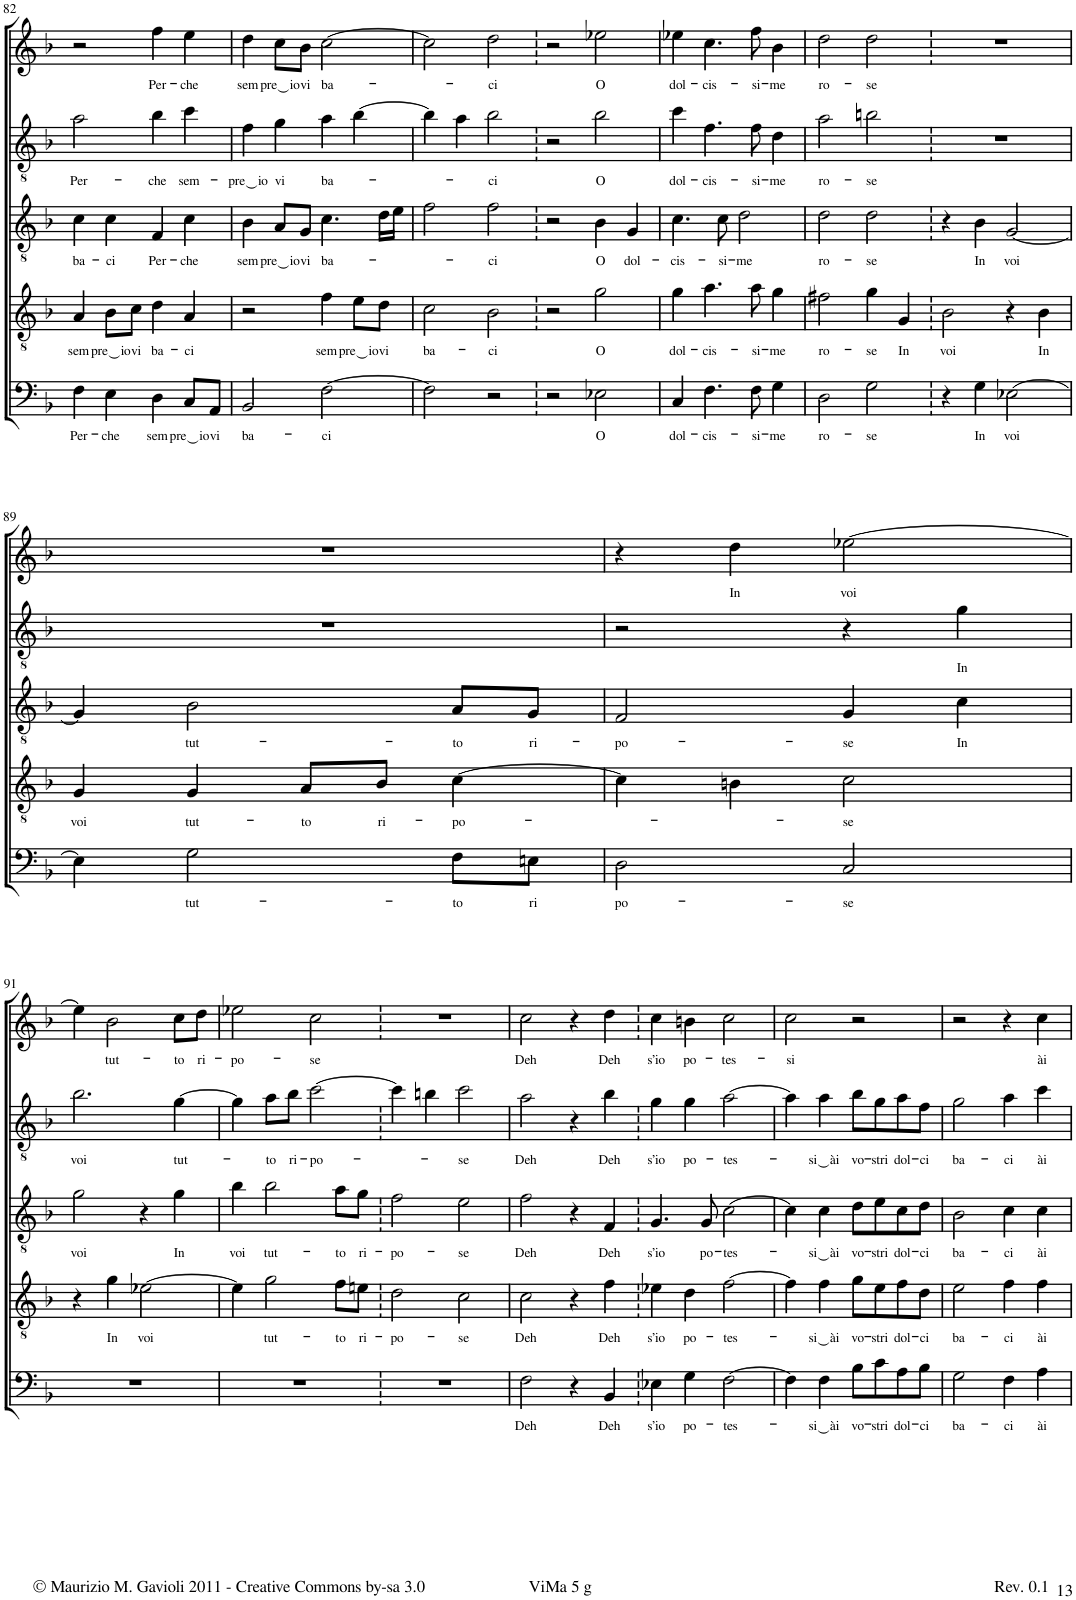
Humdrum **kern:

**kern	**text	**kern	**text	**kern	**text	**kern	**text	**kern	**text
*part5	*part5	*part4	*part4	*part3	*part3	*part2	*part2	*part1	*part1
*staff5	*staff5	*staff4	*staff4	*staff3	*staff3	*staff2	*staff2	*staff1	*staff1
*I"Voice	*	*I"Voice	*	*I"Voice	*	*I"Voice	*	*I"Voice	*
*I'Vc	*	*I'Vc	*	*	*	*	*	*	*
!!LO:PB:g=z
*clefF4	*	*clefGv2	*	*clefGv2	*	*clefGv2	*	*clefG2	*
*k[b-]	*	*k[b-]	*	*k[b-]	*	*k[b-]	*	*k[b-]	*
*M4/4	*	*M4/4	*	*M4/4	*	*M4/4	*	*M4/4	*
*met(c)	*	*met(c)	*	*met(c)	*	*met(c)	*	*met(c)	*
=82	=82	=82	=82	=82	=82	=82	=82	=82	=82
!	!LO:LY:b	!	!LO:LY:b	!	!LO:LY:b	!	!LO:LY:b	!	!
4F\	Per-	4A/	sem-	4c\	ba-	2a\	Per-	2r	.
!	!LO:LY:b	!	!LO:LY:b	!	!LO:LY:b	!	!	!	!
4E\	-che	8B-\L	-pre‿io	4c\	-ci	.	.	.	.
!	!	!	!LO:LY:b	!	!	!	!	!	!
.	.	8c\J	vi	.	.	.	.	.	.
!	!LO:LY:b	!	!LO:LY:b	!	!LO:LY:b	!	!LO:LY:b	!	!LO:LY:b
4D\	sem-	4d\	ba-	4F/	Per-	4b-\	-che	4ff\	Per-
!	!LO:LY:b	!	!LO:LY:b	!	!LO:LY:b	!	!LO:LY:b	!	!LO:LY:b
8C/L	-pre‿io	4A/	-ci	4c\	-che	4cc\	sem-	4ee\	-che
!	!LO:LY:b	!	!	!	!	!	!	!	!
8AA/J	vi	.	.	.	.	.	.	.	.
=83	=83	=83	=83	=83	=83	=83	=83	=83	=83
!	!LO:LY:b	!	!	!	!LO:LY:b	!	!LO:LY:b	!	!LO:LY:b
2BB-/	ba-	2r	.	4B-\	sem-	4f\	-pre‿io	4dd\	sem-
!	!	!	!	!	!LO:LY:b	!	!LO:LY:b	!	!LO:LY:b
.	.	.	.	8A/L	-pre‿io	4g\	vi	8cc\L	-pre‿io
!	!	!	!	!	!LO:LY:b	!	!	!	!LO:LY:b
.	.	.	.	8G/J	vi	.	.	8b-\J	vi
!	!LO:LY:b	!	!LO:LY:b	!	!LO:LY:b	!	!LO:LY:b	!	!LO:LY:b
[2F\	-ci	4f\	sem-	4.c\	ba-	4a\	ba-	[2cc\	ba-
!	!	!	!LO:LY:b	!	!	!	!	!	!
.	.	8e\L	-pre‿io	.	.	[4b-\	.	.	.
!	!	!	!LO:LY:b	!	!	!	!	!	!
.	.	8d\J	vi	16d\LL	.	.	.	.	.
.	.	.	.	16e\JJ	.	.	.	.	.
=84	=84	=84	=84	=84	=84	=84	=84	=84	=84
!	!	!	!LO:LY:b	!	!	!	!	!	!
2F\]	.	2c\	ba-	2f\	.	4b-\]	.	2cc\]	.
.	.	.	.	.	.	4a\	.	.	.
!	!	!	!LO:LY:b	!	!LO:LY:b	!	!LO:LY:b	!	!LO:LY:b
2r	.	2B-\	-ci	2f\	-ci	2b-\	-ci	2dd\	-ci
=85	=85	=85	=85	=85	=85	=85	=85	=85	=85
2r	.	2r	.	2r	.	2r	.	2r	.
!	!LO:LY:b	!	!LO:LY:b	!	!LO:LY:b	!	!LO:LY:b	!	!LO:LY:b
2E-X\	O	2g\	O	4B-\	O	2b-\	O	2ee-X\	O
!	!	!	!	!	!LO:LY:b	!	!	!	!
.	.	.	.	4G/	dol-	.	.	.	.
=86	=86	=86	=86	=86	=86	=86	=86	=86	=86
!	!LO:LY:b	!	!LO:LY:b	!	!LO:LY:b	!	!LO:LY:b	!	!LO:LY:b
4C/	dol-	4g\	dol-	4.c\	-cis-	4cc\	dol-	4ee-X\	dol-
!	!LO:LY:b	!	!LO:LY:b	!	!	!	!LO:LY:b	!	!LO:LY:b
4.F\	-cis-	4.a\	-cis-	.	.	4.f\	-cis-	4.cc\	-cis-
!	!	!	!	!	!LO:LY:b	!	!	!	!
.	.	.	.	8c\	-si-	.	.	.	.
!	!	!	!	!	!LO:LY:b	!	!	!	!
.	.	.	.	2d\	-me	.	.	.	.
!	!LO:LY:b	!	!LO:LY:b	!	!	!	!LO:LY:b	!	!LO:LY:b
8F\	-si-	8a\	-si-	.	.	8f\	-si-	8ff\	-si-
!	!LO:LY:b	!	!LO:LY:b	!	!	!	!LO:LY:b	!	!LO:LY:b
4G\	-me	4g\	-me	.	.	4d\	-me	4b-\	-me
=87	=87	=87	=87	=87	=87	=87	=87	=87	=87
!	!LO:LY:b	!	!LO:LY:b	!	!LO:LY:b	!	!LO:LY:b	!	!LO:LY:b
2D\	ro-	2f#X\	ro-	2d\	ro-	2a\	ro-	2dd\	ro-
!	!LO:LY:b	!	!LO:LY:b	!	!LO:LY:b	!	!LO:LY:b	!	!LO:LY:b
2G\	-se	4g\	-se	2d\	-se	2bn\	-se	2dd\	-se
!	!	!	!LO:LY:b	!	!	!	!	!	!
.	.	4G/	In	.	.	.	.	.	.
=88	=88	=88	=88	=88	=88	=88	=88	=88	=88
!	!	!	!LO:LY:b	!	!	!	!	!	!
4r	.	2B-\	voi	4r	.	1r	.	1r	.
!	!LO:LY:b	!	!	!	!LO:LY:b	!	!	!	!
4G\	In	.	.	4B-\	In	.	.	.	.
!	!LO:LY:b	!	!	!	!LO:LY:b	!	!	!	!
[2E-X\	voi	4r	.	[2G/	voi	.	.	.	.
!	!	!	!LO:LY:b	!	!	!	!	!	!
.	.	4B-\	In	.	.	.	.	.	.
!!LO:LB:g=z
=89	=89	=89	=89	=89	=89	=89	=89	=89	=89
!	!	!	!LO:LY:b	!	!	!	!	!	!
4E-\]	.	4G/	voi	4G/]	.	1r	.	1r	.
!	!LO:LY:b	!	!LO:LY:b	!	!LO:LY:b	!	!	!	!
2G\	tut-	4G/	tut-	2B-\	tut-	.	.	.	.
!	!	!	!LO:LY:b	!	!	!	!	!	!
.	.	8A/L	-to	.	.	.	.	.	.
!	!	!	!LO:LY:b	!	!	!	!	!	!
.	.	8B-/J	ri-	.	.	.	.	.	.
!	!LO:LY:b	!	!LO:LY:b	!	!LO:LY:b	!	!	!	!
8F\L	-to	[4c\	-po-	8A/L	-to	.	.	.	.
!	!LO:LY:b	!	!	!	!LO:LY:b	!	!	!	!
8En\J	ri	.	.	8G/J	ri-	.	.	.	.
=90	=90	=90	=90	=90	=90	=90	=90	=90	=90
!	!LO:LY:b	!	!	!	!LO:LY:b	!	!	!	!
2D\	po-	4c\]	.	2F/	-po-	2r	.	4r	.
!	!	!	!	!	!	!	!	!	!LO:LY:b
.	.	4Bn\	.	.	.	.	.	4dd\	In
!	!LO:LY:b	!	!LO:LY:b	!	!LO:LY:b	!	!	!	!LO:LY:b
2C/	-se	2c\	-se	4G/	-se	4r	.	[2ee-X\	voi
!	!	!	!	!	!LO:LY:b	!	!LO:LY:b	!	!
.	.	.	.	4c\	In	4g\	In	.	.
!!LO:LB:g=z
=91	=91	=91	=91	=91	=91	=91	=91	=91	=91
!	!	!	!	!	!LO:LY:b	!	!LO:LY:b	!	!
1r	.	4r	.	2g\	voi	2.b-\	voi	4ee-\]	.
!	!	!	!LO:LY:b	!	!	!	!	!	!LO:LY:b
.	.	4g\	In	.	.	.	.	2b-\	tut-
!	!	!	!LO:LY:b	!	!	!	!	!	!
.	.	[2e-X\	voi	4r	.	.	.	.	.
!	!	!	!	!	!LO:LY:b	!	!LO:LY:b	!	!LO:LY:b
.	.	.	.	4g\	In	[4g\	tut-	8cc\L	-to
!	!	!	!	!	!	!	!	!	!LO:LY:b
.	.	.	.	.	.	.	.	8dd\J	ri-
=92	=92	=92	=92	=92	=92	=92	=92	=92	=92
!	!	!	!	!	!LO:LY:b	!	!	!	!LO:LY:b
1r	.	4e-\]	.	4b-\	voi	4g\]	.	2ee-X\	-po-
!	!	!	!LO:LY:b	!	!LO:LY:b	!	!LO:LY:b	!	!
.	.	2g\	tut-	2b-\	tut-	8a\L	-to	.	.
!	!	!	!	!	!	!	!LO:LY:b	!	!
.	.	.	.	.	.	8b-\J	ri-	.	.
!	!	!	!	!	!	!	!LO:LY:b	!	!LO:LY:b
.	.	.	.	.	.	[2cc\	-po-	2cc\	-se
!	!	!	!LO:LY:b	!	!LO:LY:b	!	!	!	!
.	.	8f\L	-to	8a\L	-to	.	.	.	.
!	!	!	!LO:LY:b	!	!LO:LY:b	!	!	!	!
.	.	8en\J	ri-	8g\J	ri-	.	.	.	.
=93	=93	=93	=93	=93	=93	=93	=93	=93	=93
!	!	!	!LO:LY:b	!	!LO:LY:b	!	!	!	!
1r	.	2d\	-po-	2f\	-po-	4cc\]	.	1r	.
.	.	.	.	.	.	4bn\	.	.	.
!	!	!	!LO:LY:b	!	!LO:LY:b	!	!LO:LY:b	!	!
.	.	2c\	-se	2e\	-se	2cc\	-se	.	.
=94	=94	=94	=94	=94	=94	=94	=94	=94	=94
!	!LO:LY:b	!	!LO:LY:b	!	!LO:LY:b	!	!LO:LY:b	!	!LO:LY:b
2F\	Deh	2c\	Deh	2f\	Deh	2a\	Deh	2cc\	Deh
4r	.	4r	.	4r	.	4r	.	4r	.
!	!LO:LY:b	!	!LO:LY:b	!	!LO:LY:b	!	!LO:LY:b	!	!LO:LY:b
4BB-/	Deh	4f\	Deh	4F/	Deh	4b-\	Deh	4dd\	Deh
=95	=95	=95	=95	=95	=95	=95	=95	=95	=95
!	!LO:LY:b	!	!LO:LY:b	!	!LO:LY:b	!	!LO:LY:b	!	!LO:LY:b
4E-X\	s’io	4e-X\	s’io	4.G/	s’io	4g\	s’io	4cc\	s’io
!	!LO:LY:b	!	!LO:LY:b	!	!	!	!LO:LY:b	!	!LO:LY:b
4G\	po-	4d\	po-	.	.	4g\	po-	4bn\	po-
!	!	!	!	!	!LO:LY:b	!	!	!	!
.	.	.	.	8G/	po-	.	.	.	.
!	!LO:LY:b	!	!LO:LY:b	!	!LO:LY:b	!	!LO:LY:b	!	!LO:LY:b
[2F\	-tes-	[2f\	-tes-	[2c\	-tes-	[2a\	-tes-	2cc\	-tes-
=96	=96	=96	=96	=96	=96	=96	=96	=96	=96
!	!	!	!	!	!	!	!	!	!LO:LY:b
4F\]	.	4f\]	.	4c\]	.	4a\]	.	2cc\	-si
!	!LO:LY:b	!	!LO:LY:b	!	!LO:LY:b	!	!LO:LY:b	!	!
4F\	-si‿ài	4f\	-si‿ài	4c\	-si‿ài	4a\	-si‿ài	.	.
!	!LO:LY:b	!	!LO:LY:b	!	!LO:LY:b	!	!LO:LY:b	!	!
8B-\L	vo-	8g\L	vo-	8d\L	vo-	8b-\L	vo-	2r	.
!	!LO:LY:b	!	!LO:LY:b	!	!LO:LY:b	!	!LO:LY:b	!	!
8c\	-stri	8e\	-stri	8e\	-stri	8g\	-stri	.	.
!	!LO:LY:b	!	!LO:LY:b	!	!LO:LY:b	!	!LO:LY:b	!	!
8A\	dol-	8f\	dol-	8c\	dol-	8a\	dol-	.	.
!	!LO:LY:b	!	!LO:LY:b	!	!LO:LY:b	!	!LO:LY:b	!	!
8B-\J	-ci	8d\J	-ci	8d\J	-ci	8f\J	-ci	.	.
=97	=97	=97	=97	=97	=97	=97	=97	=97	=97
!	!LO:LY:b	!	!LO:LY:b	!	!LO:LY:b	!	!LO:LY:b	!	!
2G\	ba-	2e\	ba-	2B-\	ba-	2g\	ba-	2r	.
!	!LO:LY:b	!	!LO:LY:b	!	!LO:LY:b	!	!LO:LY:b	!	!
4F\	-ci	4f\	-ci	4c\	-ci	4a\	-ci	4r	.
!	!LO:LY:b	!	!LO:LY:b	!	!LO:LY:b	!	!LO:LY:b	!	!LO:LY:b
4A\	ài	4f\	ài	4c\	ài	4cc\	ài	4cc\	ài
=	=	=	=	=	=	=	=	=	=
*-	*-	*-	*-	*-	*-	*-	*-	*-	*-
